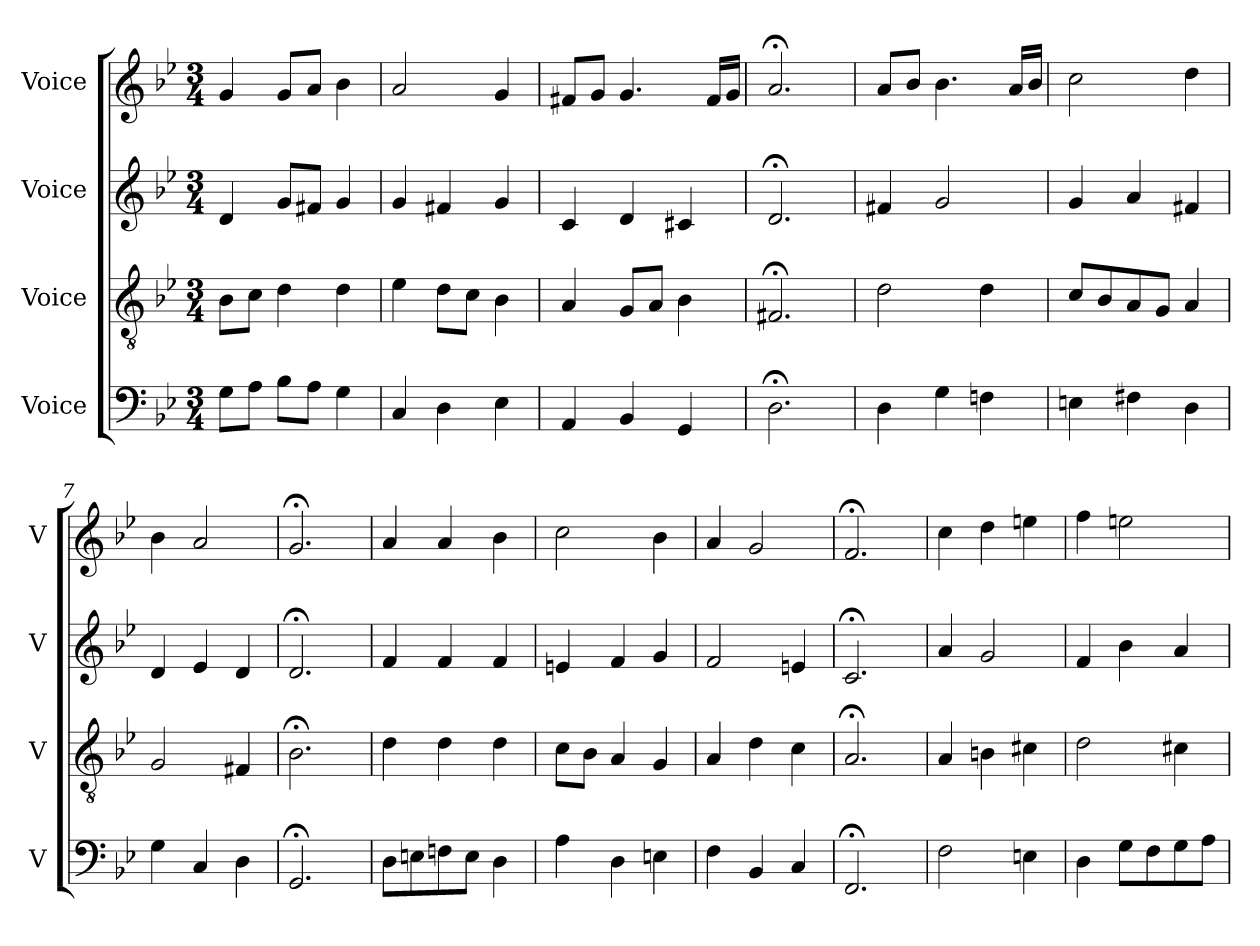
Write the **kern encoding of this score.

**kern	**kern	**kern	**kern
*part4	*part3	*part2	*part1
*staff4	*staff3	*staff2	*staff1
*I"Voice	*I"Voice	*I"Voice	*I"Voice
*I'V	*I'V	*I'V	*I'V
*clefF4	*clefGv2	*clefG2	*clefG2
*k[b-e-]	*k[b-e-]	*k[b-e-]	*k[b-e-]
*M3/4	*M3/4	*M3/4	*M3/4
*MM100	*MM100	*MM100	*MM100
=1	=1	=1	=1
8G\L	8B-\L	4d/	4g/
8A\J	8c\J	.	.
8B-\L	4d\	8g/L	8g/L
8A\J	.	8f#X/J	8a/J
4G\	4d\	4g/	4b-\
=2	=2	=2	=2
4C/	4e-\	4g/	2a/
4D\	8d\L	4f#X/	.
.	8c\J	.	.
4E-\	4B-\	4g/	4g/
=3	=3	=3	=3
4AA/	4A/	4c/	8f#X/L
.	.	.	8g/J
4BB-/	8G/L	4d/	4.g/
.	8A/J	.	.
4GG/	4B-\	4c#X/	.
.	.	.	16f#/LL
.	.	.	16g/JJ
=4	=4	=4	=4
2.D;\	2.F#X;/	2.d;/	2.a;/
=5	=5	=5	=5
4D\	2d\	4f#X/	8a/L
.	.	.	8b-/J
4G\	.	2g/	4.b-\
4Fn\	4d\	.	.
.	.	.	16a/LL
.	.	.	16b-/JJ
=6	=6	=6	=6
4En\	8c/L	4g/	2cc\
.	8B-/	.	.
4F#X\	8A/	4a/	.
.	8G/J	.	.
4D\	4A/	4f#X/	4dd\
=7	=7	=7	=7
4G\	2G/	4d/	4b-\
4C/	.	4e-/	2a/
4D\	4F#X/	4d/	.
=8	=8	=8	=8
2.GG;/	2.B-;\	2.d;/	2.g;/
!!LO:LB:g=z
=9	=9	=9	=9
8D\L	4d\	4f/	4a/
8En\	.	.	.
8Fn\	4d\	4f/	4a/
8E\J	.	.	.
4D\	4d\	4f/	4b-\
=10	=10	=10	=10
4A\	8c\L	4en/	2cc\
.	8B-\J	.	.
4D\	4A/	4f/	.
4En\	4G/	4g/	4b-\
=11	=11	=11	=11
4F\	4A/	2f/	4a/
4BB-/	4d\	.	2g/
4C/	4c\	4en/	.
=12	=12	=12	=12
2.FF;/	2.A;/	2.c;/	2.f;/
=13	=13	=13	=13
2F\	4A/	4a/	4cc\
.	4Bn\	2g/	4dd\
4En\	4c#X\	.	4een\
=14	=14	=14	=14
4D\	2d\	4f/	4ff\
8G\L	.	4b-\	2een\
8F\	.	.	.
8G\	4c#X\	4a/	.
8A\J	.	.	.
=	=	=	=
*-	*-	*-	*-
